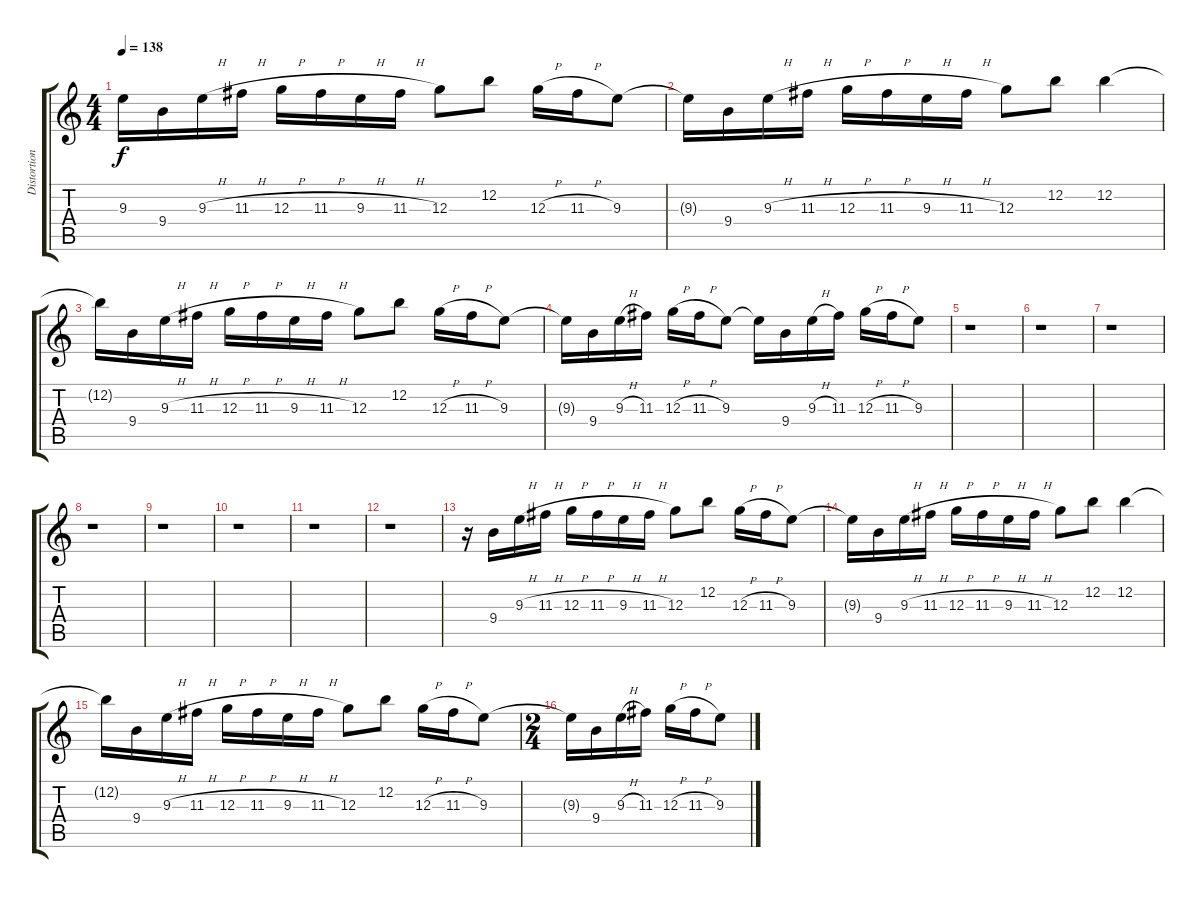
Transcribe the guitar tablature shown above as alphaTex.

\track ("Distortion Guitar 3" "Distortion") {instrument distortionguitar}
\staff {score tabs}
\tuning (E4 B3 G3 D3 A2 E2) {hide}
\ts (4 4)
\tempo 138
\clef g2
\ks c
9.3{t}.16{dy f} 9.4.16 9.3{h}.16 11.3{h}.16 12.3{h}.16 11.3{h}.16 9.3{h}.16 11.3{h}.16 12.3.8 12.2.8 12.3{h}.16 11.3{h}.16 9.3.8 |
9.3{t}.16 9.4.16 9.3{h}.16 11.3{h}.16 12.3{h}.16 11.3{h}.16 9.3{h}.16 11.3{h}.16 12.3.8 12.2.8 12.2.4 |
12.2{t}.16 9.4.16 9.3{h}.16 11.3{h}.16 12.3{h}.16 11.3{h}.16 9.3{h}.16 11.3{h}.16 12.3.8 12.2.8 12.3{h}.16 11.3{h}.16 9.3.8 |
9.3{t}.16 9.4.16 9.3{h}.16 11.3.16 12.3{h}.16 11.3{h}.16 9.3.8 9.3{t}.16 9.4.16 9.3{h}.16 11.3.16 12.3{h}.16 11.3{h}.16 9.3.8 |
r.1 |
r.1 |
r.1 |
r.1 |
r.1 |
r.1 |
r.1 |
r.1 |
r.16 9.4.16 9.3{h}.16 11.3{h}.16 12.3{h}.16 11.3{h}.16 9.3{h}.16 11.3{h}.16 12.3.8 12.2.8 12.3{h}.16 11.3{h}.16 9.3.8 |
9.3{t}.16 9.4.16 9.3{h}.16 11.3{h}.16 12.3{h}.16 11.3{h}.16 9.3{h}.16 11.3{h}.16 12.3.8 12.2.8 12.2.4 |
12.2{t}.16 9.4.16 9.3{h}.16 11.3{h}.16 12.3{h}.16 11.3{h}.16 9.3{h}.16 11.3{h}.16 12.3.8 12.2.8 12.3{h}.16 11.3{h}.16 9.3.8 |
\ts (2 4)
9.3{t}.16 9.4.16 9.3{h}.16 11.3.16 12.3{h}.16 11.3{h}.16 9.3.8
